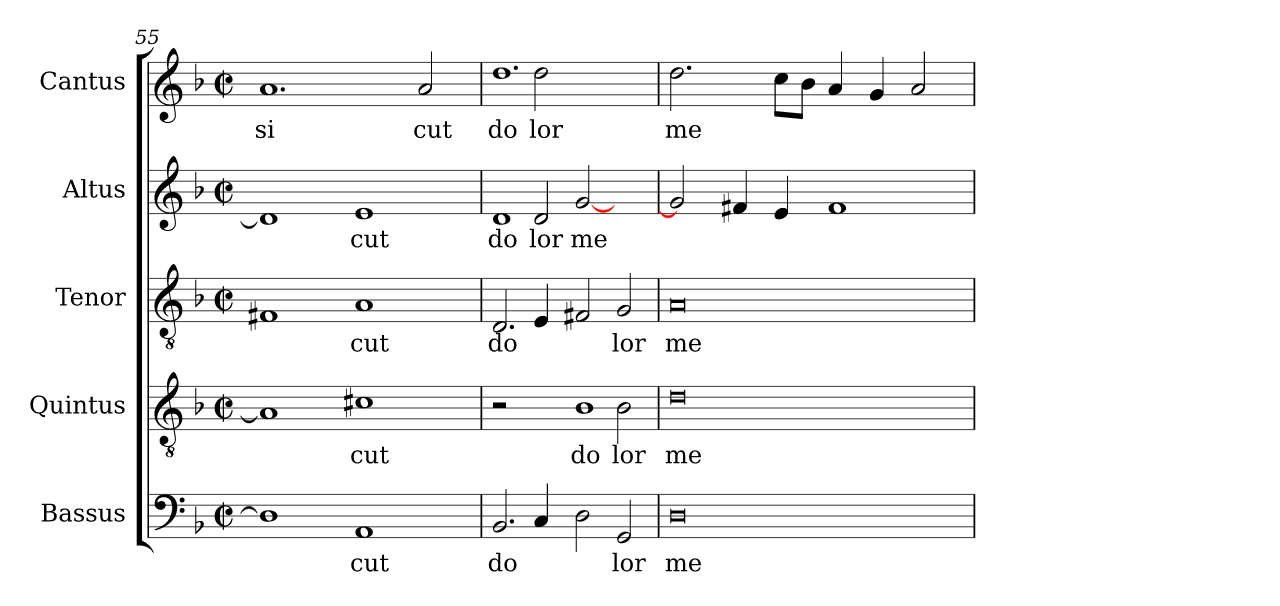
**kern	**text	**kern	**text	**kern	**text	**kern	**text	**kern	**text
*part5	*part5	*part4	*part4	*part3	*part3	*part2	*part2	*part1	*part1
*staff5	*staff5	*staff4	*staff4	*staff3	*staff3	*staff2	*staff2	*staff1	*staff1
*I"Bassus	*	*I"Quintus	*	*I"Tenor	*	*I"Altus	*	*I"Cantus	*
*clefF4	*	*clefGv2	*	*clefGv2	*	*clefG2	*	*clefG2	*
*k[b-]	*	*k[b-]	*	*k[b-]	*	*k[b-]	*	*k[b-]	*
*F:	*	*F:	*	*F:	*	*F:	*	*F:	*
*M2/2	*	*M2/2	*	*M2/2	*	*M2/2	*	*M2/2	*
*met(c|)	*	*met(c|)	*	*met(c|)	*	*met(c|)	*	*met(c|)	*
=55	=55	=55	=55	=55	=55	=55	=55	=55	=55
!	!	!	!	!	!	!	!	!	!LO:LY:b:cj
1D]	.	1A]	.	1F#X	.	1d]	.	1.a	si
!	!LO:LY:b:cj	!	!LO:LY:b:cj	!	!LO:LY:b:cj	!	!LO:LY:b:cj	!	!
1AA	cut	1c#X	cut	1A	cut	1e	cut	.	.
!	!	!	!	!	!	!	!	!	!LO:LY:b:cj
.	.	.	.	.	.	.	.	2a/	cut
=56	=56	=56	=56	=56	=56	=56	=56	=56	=56
!LO:N:vis=2.	!LO:LY:b:cj	!	!	!LO:N:vis=2.	!LO:LY:b:cj	!LO:N:vis=1	!LO:LY:b:cj	!LO:N:vis=1.	!LO:LY:b:cj
4BB-/	do	2r	.	4D/	do	4d	do	4dd	do
!	!	!	!	!	!	!LO:N:vis=2	!LO:LY:b:cj	!LO:N:vis=2	!LO:LY:b:cj
4C/	.	.	.	4E/	.	4d/	lor	4dd\	lor
!LO:N:vis=2	!	!LO:N:vis=1	!LO:LY:b:cj	!LO:N:vis=2	!	!LO:N:vis=2	!LO:LY:b	!	!
4D\	.	4B-	do	4F#X/	.	[<4g/	me	2ryy	.
!LO:N:vis=2	!LO:LY:b:cj	!LO:N:vis=2	!LO:LY:b:cj	!LO:N:vis=2	!LO:LY:b:cj	!	!	!	!
4GG/	lor	4B-\	lor	4G/	lor	4ryy	.	.	.
=57	=57	=57	=57	=57	=57	=57	=57	=57	=57
!	!LO:LY:b:cj	!	!LO:LY:b:cj	!	!LO:LY:b:cj	!	!	!	!LO:LY:b
0D	me	0d	me	0A	me	2g/]	.	2.dd\	me
.	.	.	.	.	.	4f#X/	.	.	.
.	.	.	.	.	.	4e/	.	8cc\L	.
.	.	.	.	.	.	.	.	8b-\J	.
.	.	.	.	.	.	1f#	.	4a/	.
.	.	.	.	.	.	.	.	4g/	.
.	.	.	.	.	.	.	.	2a/	.
=	=	=	=	=	=	=	=	=	=
*-	*-	*-	*-	*-	*-	*-	*-	*-	*-
